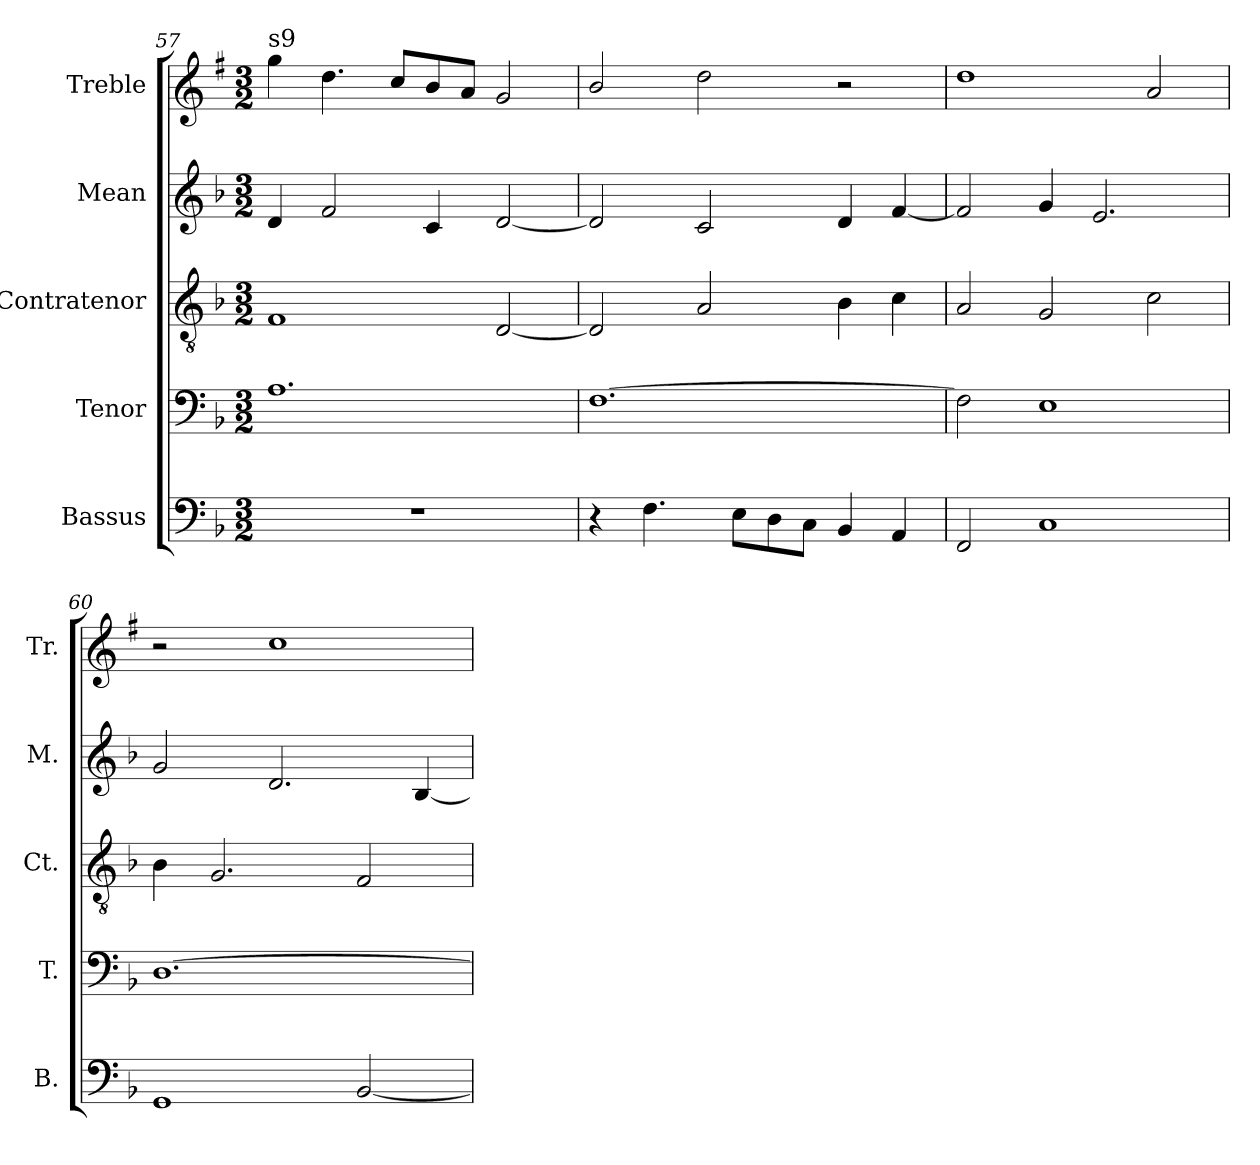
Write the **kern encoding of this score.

**kern	**kern	**kern	**kern	**kern
*part5	*part4	*part3	*part2	*part1
*staff5	*staff4	*staff3	*staff2	*staff1
*I"Bassus	*I"Tenor	*I"Contratenor	*I"Mean	*I"Treble
*I'B.	*I'T.	*I'Ct.	*I'M.	*I'Tr.
!!LO:LB:g=z
*clefF4	*clefF4	*clefGv2	*clefG2	*clefG2
*ITrd7c12	*	*	*	*ITrd1c2
*k[b-]	*k[b-]	*k[b-]	*k[b-]	*k[b-]
*F:	*F:	*F:	*F:	*F:
*M3/2	*M3/2	*M3/2	*M3/2	*M3/2
=57	=57	=57	=57	=57
!	!	!	!	!LO:TX:a:t=s9
!LO:N:vis=1	!	!	!	!
1.r	1.A	1F	4d/	4ff\
.	.	.	2f/	4.cc\
.	.	.	.	8b-/L
.	.	.	4c/	8a/
.	.	.	.	8g/J
.	.	[<2D/	[<2d/	2f/
=58	=58	=58	=58	=58
4r	[>1.F	2D/]	2d/]	2a/
4.FF\	.	.	.	.
.	.	2A/	2c/	2cc\
8EE\L	.	.	.	.
8DD\	.	.	.	.
8CC\J	.	.	.	.
4BBB-/	.	4B-\	4d/	2r
4AAA/	.	4c\	[<4f/	.
=59	=59	=59	=59	=59
2FFF/	2F\]	2A/	2f/]	1cc
1CC	1E	2G/	4g/	.
.	.	.	2.e/	.
.	.	2c\	.	2g/
=60	=60	=60	=60	=60
1GGG	[>1.D	4B-\	2g/	2r
.	.	2.G/	.	.
.	.	.	2.d/	1b-
[<2BBB-/	.	2F/	.	.
.	.	.	[<4B-/	.
=	=	=	=	=
*-	*-	*-	*-	*-
